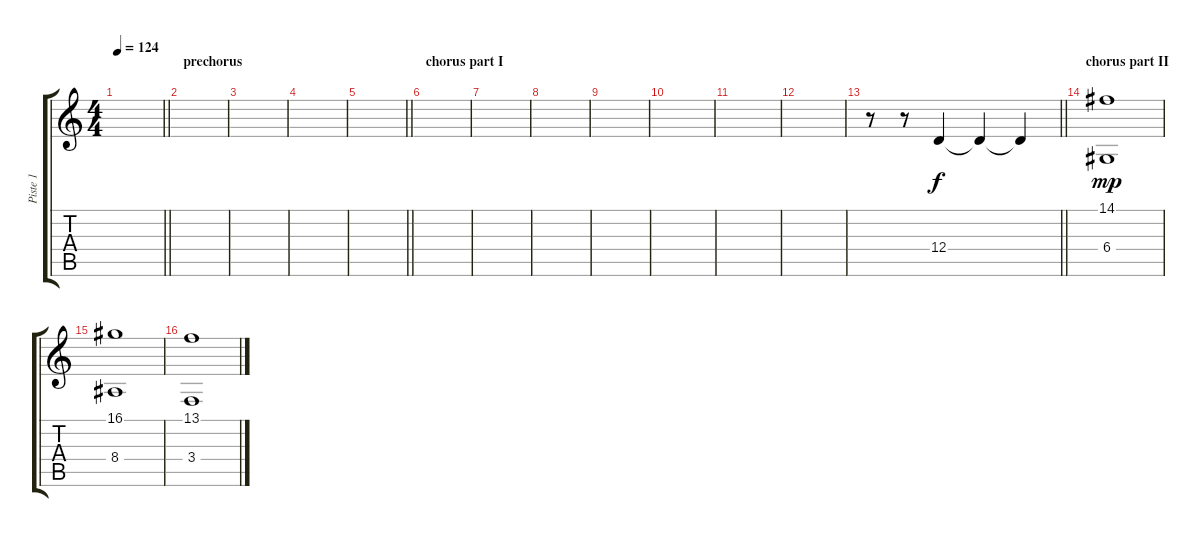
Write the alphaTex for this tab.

\track ("Piste 1" "Piste 1") {instrument stringensemble1}
\staff {score tabs}
\tuning (E4 B3 G3 D3 A2 E2) {hide}
\ts (4 4)
\tempo 124
\clef g2
\barLineRight lightlight
\ks c
|
\section ("" "prechorus")
|
|
|
\barLineRight lightlight
|
\section ("" "chorus part I")
|
|
|
|
|
|
|
\barLineRight lightlight
r.8{volume 9 instrument applause} r.8 12.4.4 12.4{t}.4 12.4{t}.4 |
\section ("" "chorus part II")
(14.1 6.4).1{dy mp volume 11 instrument stringensemble1} |
(16.1 8.4).1 |
(13.1 3.4).1
